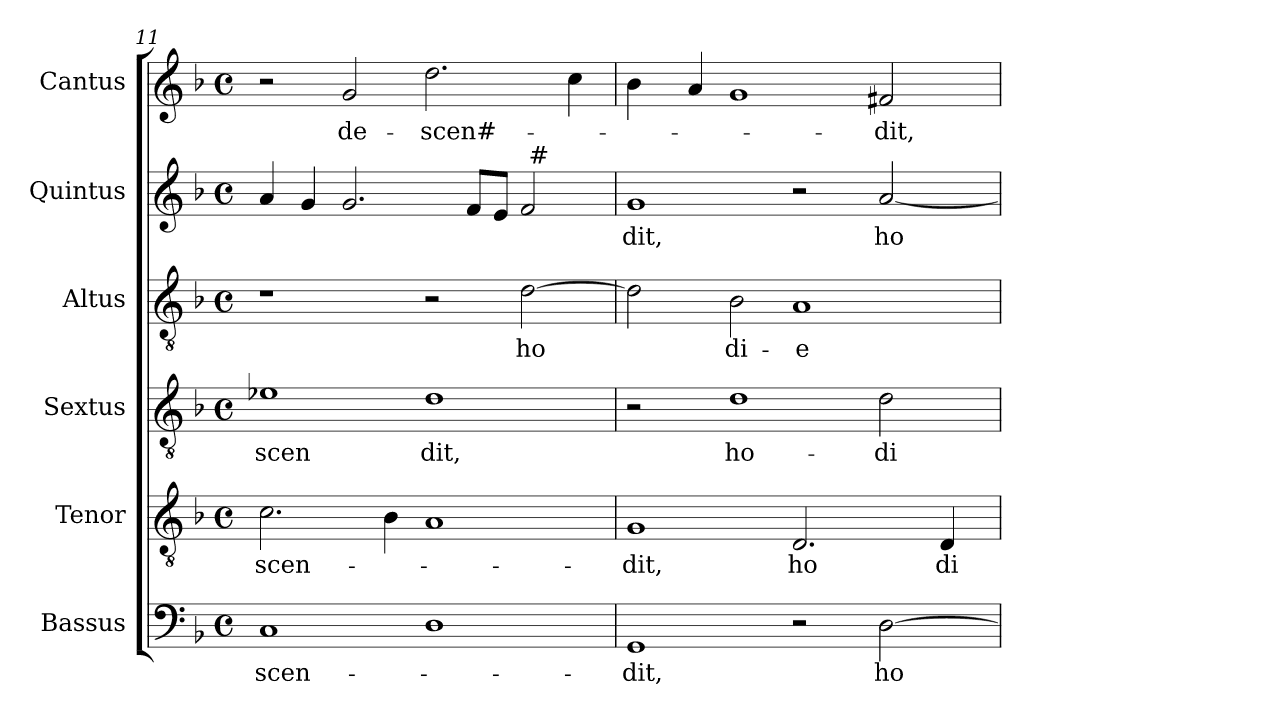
**kern	**text	**kern	**text	**kern	**text	**kern	**text	**kern	**text	**kern	**text
*part6	*part6	*part5	*part5	*part4	*part4	*part3	*part3	*part2	*part2	*part1	*part1
*staff6	*staff6	*staff5	*staff5	*staff4	*staff4	*staff3	*staff3	*staff2	*staff2	*staff1	*staff1
*I"Bassus	*	*I"Tenor	*	*I"Sextus	*	*I"Altus	*	*I"Quintus	*	*I"Cantus	*
*clefF4	*	*clefGv2	*	*clefGv2	*	*clefGv2	*	*clefG2	*	*clefG2	*
*k[b-]	*	*k[b-]	*	*k[b-]	*	*k[b-]	*	*k[b-]	*	*k[b-]	*
*F:	*	*F:	*	*F:	*	*F:	*	*F:	*	*F:	*
*M4/4	*	*M4/4	*	*M4/4	*	*M4/4	*	*M4/4	*	*M4/4	*
*met(c)	*	*met(c)	*	*met(c)	*	*met(c)	*	*met(c)	*	*met(c)	*
=11	=11	=11	=11	=11	=11	=11	=11	=11	=11	=11	=11
!	!LO:LY:b	!	!LO:LY:b	!	!LO:LY:b:cj	!	!	!	!	!	!
*	*	*	*	*	*	*	*	*^	*	*	*
1C	-scen-	2.c\	-scen-	1e-X	scen	1r	.	4a/	1ryy	.	2r	.
.	.	.	.	.	.	.	.	4g/	.	.	.	.
!	!	!	!	!	!	!	!	!	!	!	!	!LO:LY:b:cj
.	.	.	.	.	.	.	.	2.g/	.	.	2g/	de-
.	.	4B-\	.	.	.	.	.	.	.	.	.	.
!	!	!	!	!	!LO:LY:b:cj	!	!	!	!	!	!	!LO:LY:b
1D	.	1A	.	1d	dit,	2r	.	.	2ryy	.	2.dd\	-scen#-
.	.	.	.	.	.	.	.	8f/L	.	.	.	.
.	.	.	.	.	.	.	.	8e/J	.	.	.	.
!	!	!	!	!	!	!	!LO:LY:b:cj	!	!	!	!	!
.	.	.	.	.	.	[>2d\	ho	2f/	64ryy	.	.	.
!	!	!	!	!	!	!	!	!	!LO:TX:a:t=#	!	!	!
.	.	.	.	.	.	.	.	.	4ryy	.	.	.
.	.	.	.	.	.	.	.	.	.	.	4cc\	.
.	.	.	.	.	.	.	.	.	8...ryy	.	.	.
!!LO:LB:g=z
=12	=12	=12	=12	=12	=12	=12	=12	=12	=12	=12	=12	=12
!	!LO:LY:b:cj	!	!LO:LY:b:cj	!	!	!	!	!	!	!LO:LY:b:cj	!	!
*	*	*	*	*^	*	*	*	*v	*v	*	*^	*
1GG	-dit,	1G	-dit,	2r	16..ryy	.	2d\]	.	1g	-dit,	4b-\	32ryy	.
.	.	.	.	.	.	.	.	.	.	.	.	1ryy	.
.	.	.	.	.	1ryy	.	.	.	.	.	.	.	.
.	.	.	.	.	.	.	.	.	.	.	4a/	.	.
!	!	!	!	!	!	!LO:LY:b:cj	!	!LO:LY:b:cj	!	!	!	!	!
.	.	.	.	1d	.	ho-	2B-\	di-	.	.	1g	.	.
!	!	!	!LO:LY:b:cj	!	!	!	!	!LO:LY:b:cj	!	!	!	!	!
2r	.	2.D/	ho	.	.	.	1A	-e	2r	.	.	.	.
.	.	.	.	.	.	.	.	.	.	.	.	2ryy	.
.	.	.	.	.	2ryy	.	.	.	.	.	.	.	.
!	!LO:LY:b:cj	!	!	!	!	!LO:LY:b:cj	!	!	!	!LO:LY:b:cj	!	!	!LO:LY:b:cj
[>2D\	ho	.	.	2d\	.	-di-	.	.	[<2a/	ho	2f#X/	.	-dit,
.	.	.	.	.	.	.	.	.	.	.	.	4...ryy	.
.	.	.	.	.	4ryy	.	.	.	.	.	.	.	.
!	!	!	!LO:LY:b:cj	!	!	!	!	!	!	!	!	!	!
.	.	4D/	di	.	.	.	.	.	.	.	.	.	.
.	.	.	.	.	8ryy	.	.	.	.	.	.	.	.
.	.	.	.	.	64ryy	.	.	.	.	.	.	.	.
*	*	*	*	*v	*v	*	*	*	*	*	*v	*v	*
=	=	=	=	=	=	=	=	=	=	=	=
*-	*-	*-	*-	*-	*-	*-	*-	*-	*-	*-	*-
